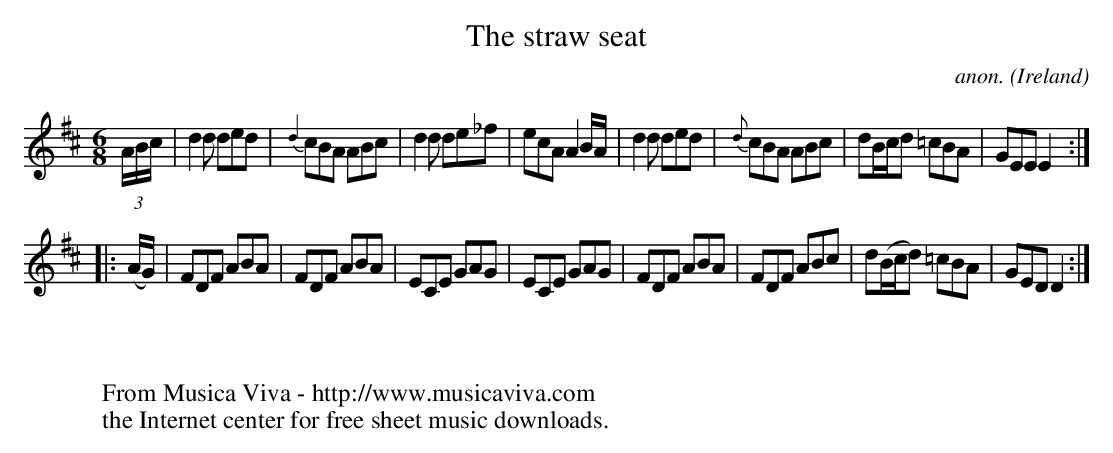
X:1
T:The straw seat
C:anon.
O:Ireland
M:6/8
L:1/8
K:D
(3A/B/c/|d2d ded|{d2}cBA ABc|d2d de_f|ecA A2 B/A/|d2d ded|{d}cBA ABc|dB/c/d =cBA|GEE E2:|
|:(A/G/)|FDF ABA|FDF ABA|ECE GAG|ECE GAG|FDF ABA|FDF ABc|d(B/c/d) =cBA|GED D2:|
W:
W:
W: From Musica Viva - http://www.musicaviva.com
W: the Internet center for free sheet music downloads.
